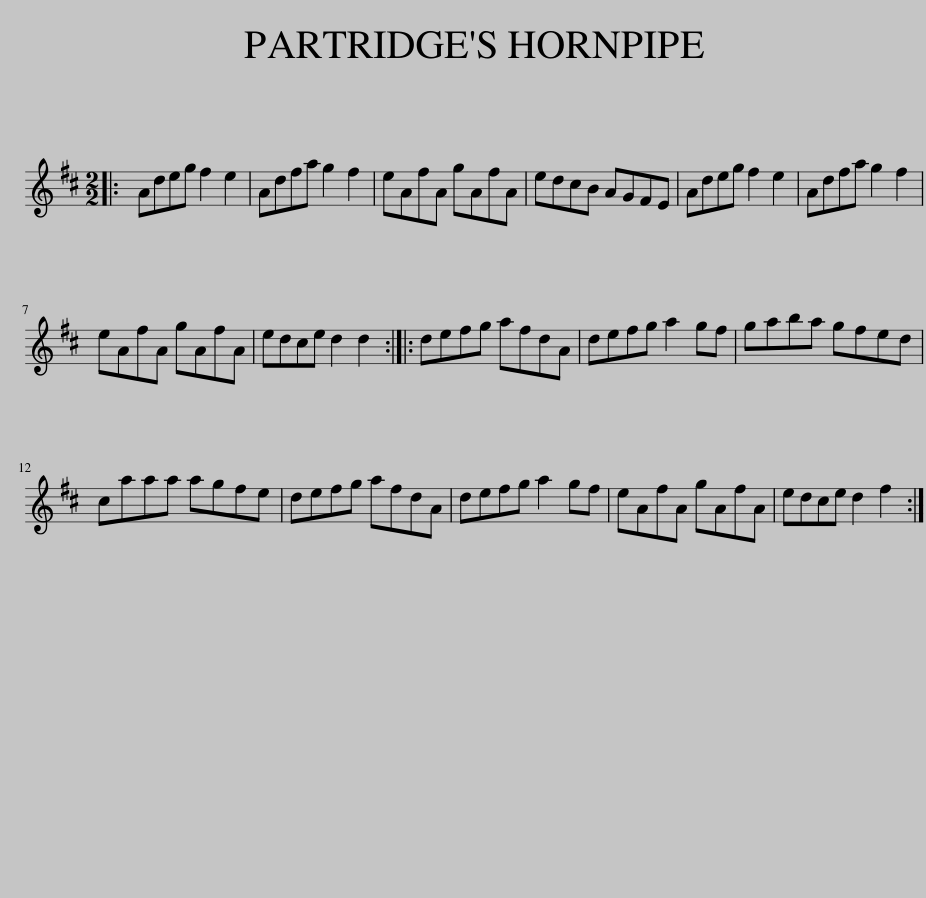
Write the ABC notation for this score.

X:1
L:1/8
M:2/2
I:linebreak $
K:D
V:1 treble
V:1
|: Adeg f2 e2 | Adfa g2 f2 | eAfA gAfA | edcB AGFE | Adeg f2 e2 | %5
 Adfa g2 f2 |$ eAfA gAfA | edce d2 d2 :: defg afdA | defg a2 gf | %10
 gaba gfed |$ caaa agfe | defg afdA | defg a2 gf | eAfA gAfA | %15
 edce d2 f2 :| %16
